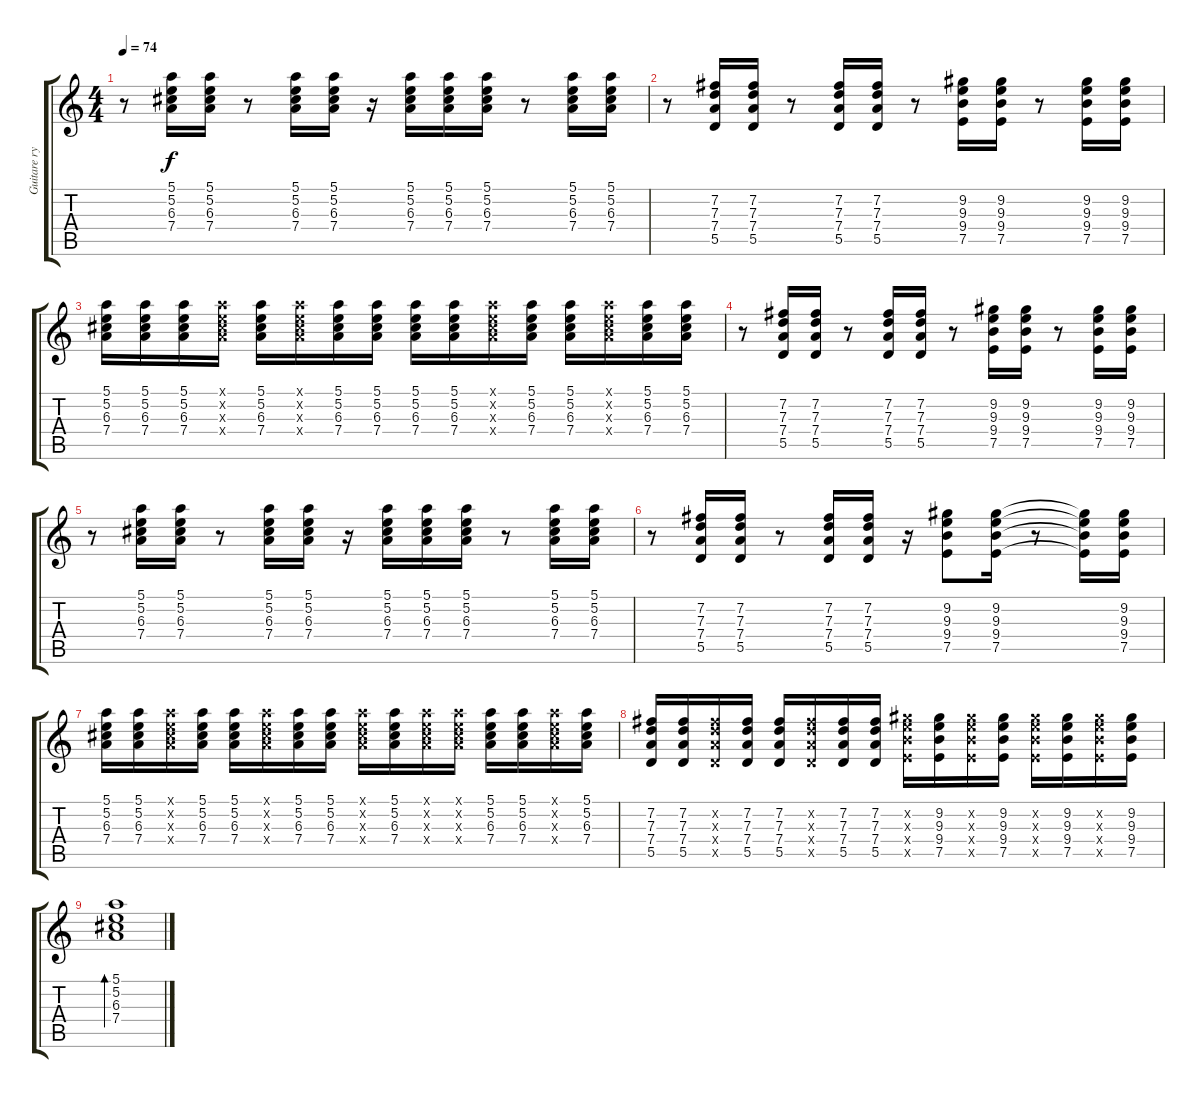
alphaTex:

\track ("Guitare rythmique" "Guitare ry") {instrument electricguitarmuted}
\staff {score tabs}
\tuning (E4 B3 G3 D3 A2 E2) {hide}
\ts (4 4)
\tempo 74
\clef g2
\ks c
r.8{dy f} (5.1 5.2 6.3 7.4).16 (5.1 5.2 6.3 7.4).16 r.8 (5.1 5.2 6.3 7.4).16 (5.1 5.2 6.3 7.4).16 r.16 (5.1 5.2 6.3 7.4).16 (5.1 5.2 6.3 7.4).16 (5.1 5.2 6.3 7.4).16 r.8 (5.1 5.2 6.3 7.4).16 (5.1 5.2 6.3 7.4).16 |
r.8 (7.2 7.3 7.4 5.5).16 (7.2 7.3 7.4 5.5).16 r.8 (7.2 7.3 7.4 5.5).16 (7.2 7.3 7.4 5.5).16 r.8 (9.2 9.3 9.4 7.5).16 (9.2 9.3 9.4 7.5).16 r.8 (9.2 9.3 9.4 7.5).16 (9.2 9.3 9.4 7.5).16 |
(5.1 5.2 6.3 7.4).16 (5.1 5.2 6.3 7.4).16 (5.1 5.2 6.3 7.4).16 (5.1{x} 5.2{x} 6.3{x} 7.4{x}).16 (5.1 5.2 6.3 7.4).16 (5.1{x} 5.2{x} 6.3{x} 7.4{x}).16 (5.1 5.2 6.3 7.4).16 (5.1 5.2 6.3 7.4).16 (5.1 5.2 6.3 7.4).16 (5.1 5.2 6.3 7.4).16 (5.1{x} 5.2{x} 6.3{x} 7.4{x}).16 (5.1 5.2 6.3 7.4).16 (5.1 5.2 6.3 7.4).16 (5.1{x} 5.2{x} 6.3{x} 7.4{x}).16 (5.1 5.2 6.3 7.4).16 (5.1 5.2 6.3 7.4).16 |
r.8 (7.2 7.3 7.4 5.5).16 (7.2 7.3 7.4 5.5).16 r.8 (7.2 7.3 7.4 5.5).16 (7.2 7.3 7.4 5.5).16 r.8 (9.2 9.3 9.4 7.5).16 (9.2 9.3 9.4 7.5).16 r.8 (9.2 9.3 9.4 7.5).16 (9.2 9.3 9.4 7.5).16 |
r.8 (5.1 5.2 6.3 7.4).16 (5.1 5.2 6.3 7.4).16 r.8 (5.1 5.2 6.3 7.4).16 (5.1 5.2 6.3 7.4).16 r.16 (5.1 5.2 6.3 7.4).16 (5.1 5.2 6.3 7.4).16 (5.1 5.2 6.3 7.4).16 r.8 (5.1 5.2 6.3 7.4).16 (5.1 5.2 6.3 7.4).16 |
r.8 (7.2 7.3 7.4 5.5).16 (7.2 7.3 7.4 5.5).16 r.8 (7.2 7.3 7.4 5.5).16 (7.2 7.3 7.4 5.5).16 r.16 (9.2 9.3 9.4 7.5).8 (9.2 9.3 9.4 7.5).16 r.8 (9.2{t} 9.3{t} 9.4{t} 7.5{t}).16 (9.2 9.3 9.4 7.5).16 |
(5.1 5.2 6.3 7.4).16 (5.1 5.2 6.3 7.4).16 (5.1{x} 5.2{x} 6.3{x} 7.4{x}).16 (5.1 5.2 6.3 7.4).16 (5.1 5.2 6.3 7.4).16 (5.1{x} 5.2{x} 6.3{x} 7.4{x}).16 (5.1 5.2 6.3 7.4).16 (5.1 5.2 6.3 7.4).16 (5.1{x} 5.2{x} 6.3{x} 7.4{x}).16 (5.1 5.2 6.3 7.4).16 (5.1{x} 5.2{x} 6.3{x} 7.4{x}).16 (5.1{x} 5.2{x} 6.3{x} 7.4{x}).16 (5.1 5.2 6.3 7.4).16 (5.1 5.2 6.3 7.4).16 (5.1{x} 5.2{x} 6.3{x} 7.4{x}).16 (5.1 5.2 6.3 7.4).16 |
(7.2 7.3 7.4 5.5).16 (7.2 7.3 7.4 5.5).16 (7.2{x} 7.3{x} 7.4{x} 5.5{x}).16 (7.2 7.3 7.4 5.5).16 (7.2 7.3 7.4 5.5).16 (7.2{x} 7.3{x} 7.4{x} 5.5{x}).16 (7.2 7.3 7.4 5.5).16 (7.2 7.3 7.4 5.5).16 (9.2{x} 9.3{x} 9.4{x} 7.5{x}).16 (9.2 9.3 9.4 7.5).16 (9.2{x} 9.3{x} 9.4{x} 7.5{x}).16 (9.2 9.3 9.4 7.5).16 (9.2{x} 9.3{x} 9.4{x} 7.5{x}).16 (9.2 9.3 9.4 7.5).16 (9.2{x} 9.3{x} 9.4{x} 7.5{x}).16 (9.2 9.3 9.4 7.5).16 |
(5.1 5.2 6.3 7.4).1{bd 480}
